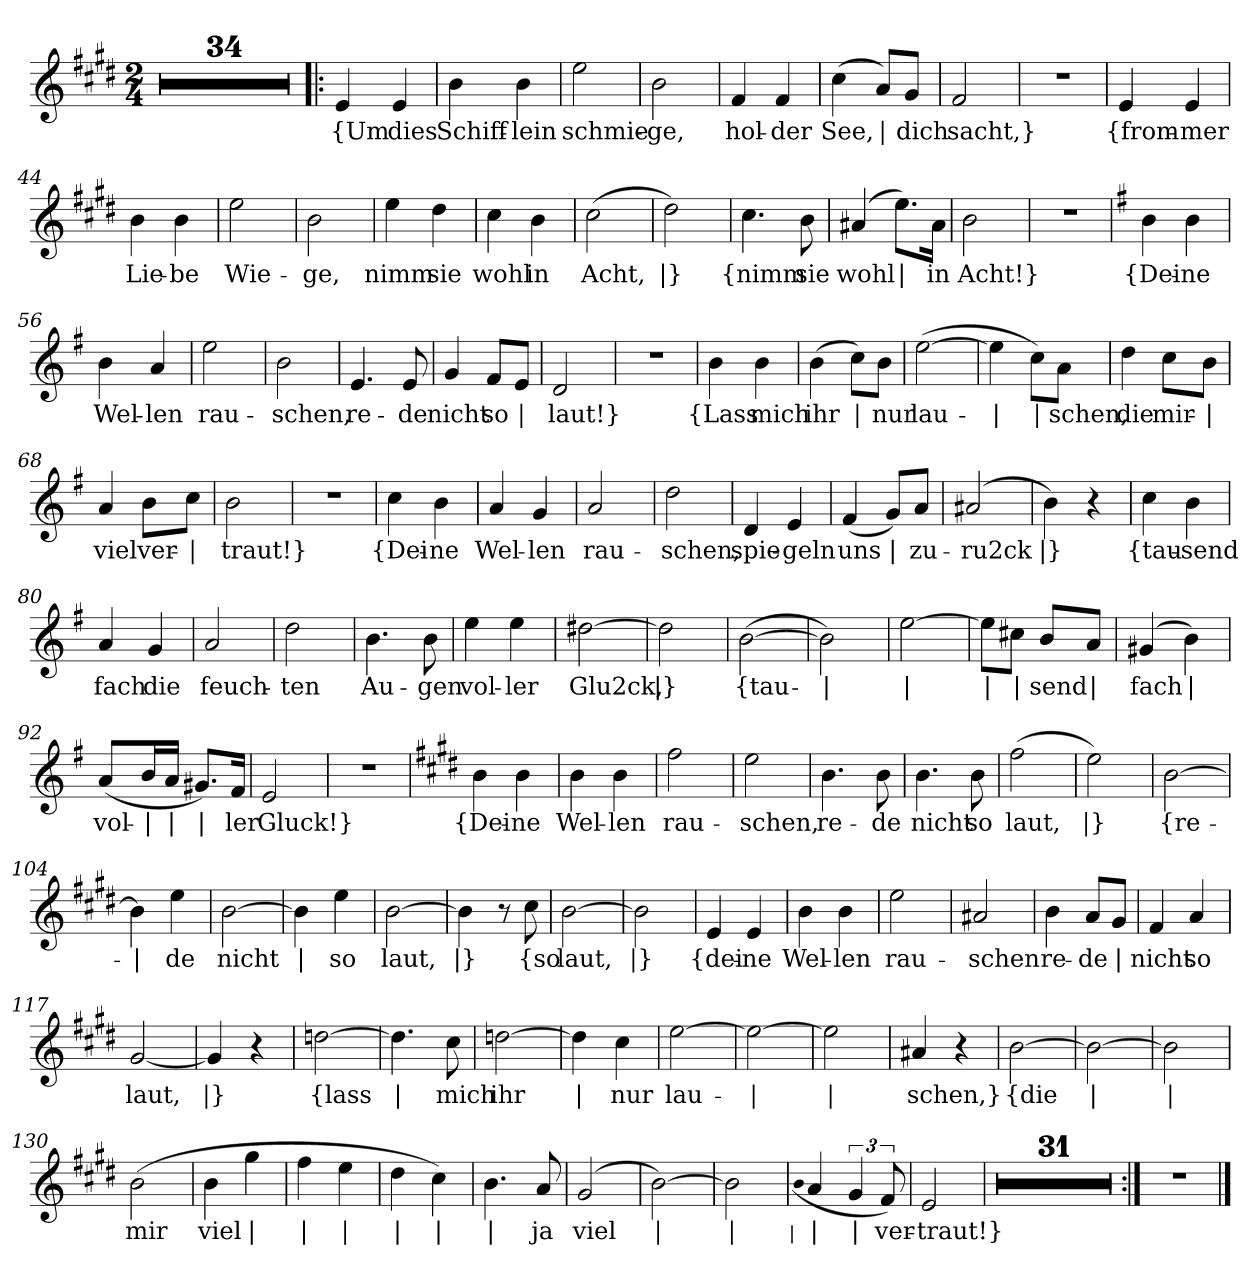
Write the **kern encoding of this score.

**kern	**text
*part1	*part1
*staff1	*staff1
*clefG2	*
*k[f#c#g#d#]	*
*M2/4	*
=	=
2r	.
=2	=2
2r	.
=3	=3
2r	.
=4	=4
2r	.
=5	=5
2r	.
=6	=6
2r	.
=7	=7
2r	.
=8	=8
2r	.
=9	=9
2r	.
=10	=10
2r	.
=11	=11
2r	.
=12	=12
2r	.
=13	=13
2r	.
=14	=14
2r	.
=15	=15
2r	.
=16	=16
2r	.
=17	=17
2r	.
=18	=18
2r	.
=19	=19
2r	.
=20	=20
2r	.
=21	=21
2r	.
=22	=22
2r	.
=23	=23
2r	.
=24	=24
2r	.
=25	=25
2r	.
=26	=26
2r	.
=27	=27
2r	.
=28	=28
2r	.
=29	=29
2r	.
=30	=30
2r	.
=31	=31
2r	.
=32	=32
2r	.
=33	=33
2r	.
=34	=34
2r	.
=35!|:	=35!|:
4e	{Um
4e	dies
=36	=36
4b	Schiff-
4b	-lein
=37	=37
2ee	schmie-
=38	=38
2b	-ge,
=39	=39
4f#	hol-
4f#	-der
=40	=40
(4cc#	See,
8a/L)	|
8g#/J	dich
=41	=41
2f#	sacht,}
=42	=42
2r	.
=43	=43
4e	{from-
4e	-mer
=44	=44
4b	Lie-
4b	-be
=45	=45
2ee	Wie-
=46	=46
2b	-ge,
=47	=47
4ee	nimm
4dd#	sie
=48	=48
4cc#	wohl
4b	in
=49	=49
(2cc#	Acht,
=50	=50
2dd#)	|}
=51	=51
4.cc#	{nimm
8b	sie
=52	=52
(4a#X	wohl
8.ee\L)	|
16a#\Jk	in
=53	=53
2b	Acht!}
=54	=54
2r	.
=55	=55
*k[f#]	*
4b	{Dei-
4b	-ne
=56	=56
4b	Wel-
4a	-len
=57	=57
2ee	rau-
=58	=58
2b	-schen,
=59	=59
4.e	re-
8e	-de
=60	=60
4g	nicht
8f#/L	so
8e/J	|
=61	=61
2d	laut!}
=62	=62
2r	.
=63	=63
4b	{Lass
4b	mich
=64	=64
(4b	ihr
8cc\L)	|
8b\J	nur
=65	=65
([2ee	lau-
=66	=66
4ee]	|
8cc\L)	|
8a\J	-schen,
=67	=67
4dd	die
8cc\L	mir-
8b\J	|
=68	=68
4a	-viel
8b\L	ver-
8cc\J	|
=69	=69
2b	-traut!}
=70	=70
2r	.
=71	=71
4cc	{Dei-
4b	-ne
=72	=72
4a	Wel-
4g	-len
=73	=73
2a	rau-
=74	=74
2dd	-schen,
=75	=75
4d	spie-
4e	-geln
=76	=76
(4f#	uns
8g/L)	|
8a/J	zu-
=77	=77
(2a#X	-ru2ck
=78	=78
4b)	|}
4r	.
=79	=79
4cc	{tau-
4b	-send
=80	=80
4a	fach
4g	die
=81	=81
2a	feuch-
=82	=82
2dd	-ten
=83	=83
4.b	Au-
8b	-gen
=84	=84
4ee	vol-
4ee	-ler
=85	=85
[2dd#X	Glu2ck,
=86	=86
2dd#]	|}
=87	=87
([2b	{tau-
=88	=88
2b])	|
=89	=89
[2ee	|
=90	=90
8ee\L]	|
8cc#X\J	|
8b/L	-send
8a/J	|
=91	=91
(4g#X	fach
4b)	|
=92	=92
(8a/L	vol-
16b/L	|
16a/JJ	|
8.g#X/L)	|
16f#/Jk	-ler
=93	=93
2e	Gluck!}
=94	=94
2r	.
=95	=95
*k[f#c#g#d#]	*
4b	{Dei-
4b	-ne
=96	=96
4b	Wel-
4b	-len
=97	=97
2ff#	rau-
=98	=98
2ee	-schen,
=99	=99
4.b	re-
8b	-de
=100	=100
4.b	nicht
8b	so
=101	=101
(2ff#	laut,
=102	=102
2ee)	|}
=103	=103
[2b	{re-
=104	=104
4b]	|
4ee	-de
=105	=105
[2b	nicht
=106	=106
4b]	|
4ee	so
=107	=107
[2b	laut,
=108	=108
4b]	|}
8r	.
8cc#	{so
=109	=109
[2b	laut,
=110	=110
2b]	|}
=111	=111
4e	{dei-
4e	-ne
=112	=112
4b	Wel-
4b	-len
=113	=113
2ee	rau-
=114	=114
2a#X	-schen
=115	=115
4b	re-
8a/L	-de
8g#/J	|
=116	=116
4f#	nicht
4a	so
=117	=117
[2g#	laut,
=118	=118
4g#]	|}
4r	.
=119	=119
[2ddn	{lass
=120	=120
4.dd]	|
8cc#	mich
=121	=121
[2ddn	ihr
=122	=122
4dd]	|
4cc#	nur
=123	=123
[2ee	lau-
=124	=124
2ee_	|
=125	=125
2ee]	|
=126	=126
4a#X	-schen,}
4r	.
=127	=127
[2b	{die
=128	=128
2b_	|
=129	=129
2b]	|
=130	=130
(2b	mir
=131	=131
4b	viel
4gg#	|
=132	=132
4ff#	|
4ee	|
=133	=133
4dd#	|
4cc#)	|
=134	=134
4.b	|
8a	ja
=135	=135
(2g#	viel
=136	=136
[2b)	|
=137	=137
2b]	|
=138	=138
(qb	|
4a	|
6g#	|
12f#)	ver-
=139	=139
2e	-traut!}
=140	=140
2r	.
=141	=141
2r	.
=142	=142
2r	.
=143	=143
2r	.
=144	=144
2r	.
=145	=145
2r	.
=146	=146
2r	.
=147	=147
2r	.
=148	=148
2r	.
=149	=149
2r	.
=150	=150
2r	.
=151	=151
2r	.
=152	=152
2r	.
=153	=153
2r	.
=154	=154
2r	.
=155	=155
2r	.
=156	=156
2r	.
=157	=157
2r	.
=158	=158
2r	.
=159	=159
2r	.
=160	=160
2r	.
=161	=161
2r	.
=162	=162
2r	.
=163	=163
2r	.
=164	=164
2r	.
=165	=165
2r	.
=166	=166
2r	.
=167	=167
2r	.
=168	=168
2r	.
=169	=169
2r	.
=170	=170
2r	.
=171:|!	=171:|!
2r	.
==	==
*-	*-
